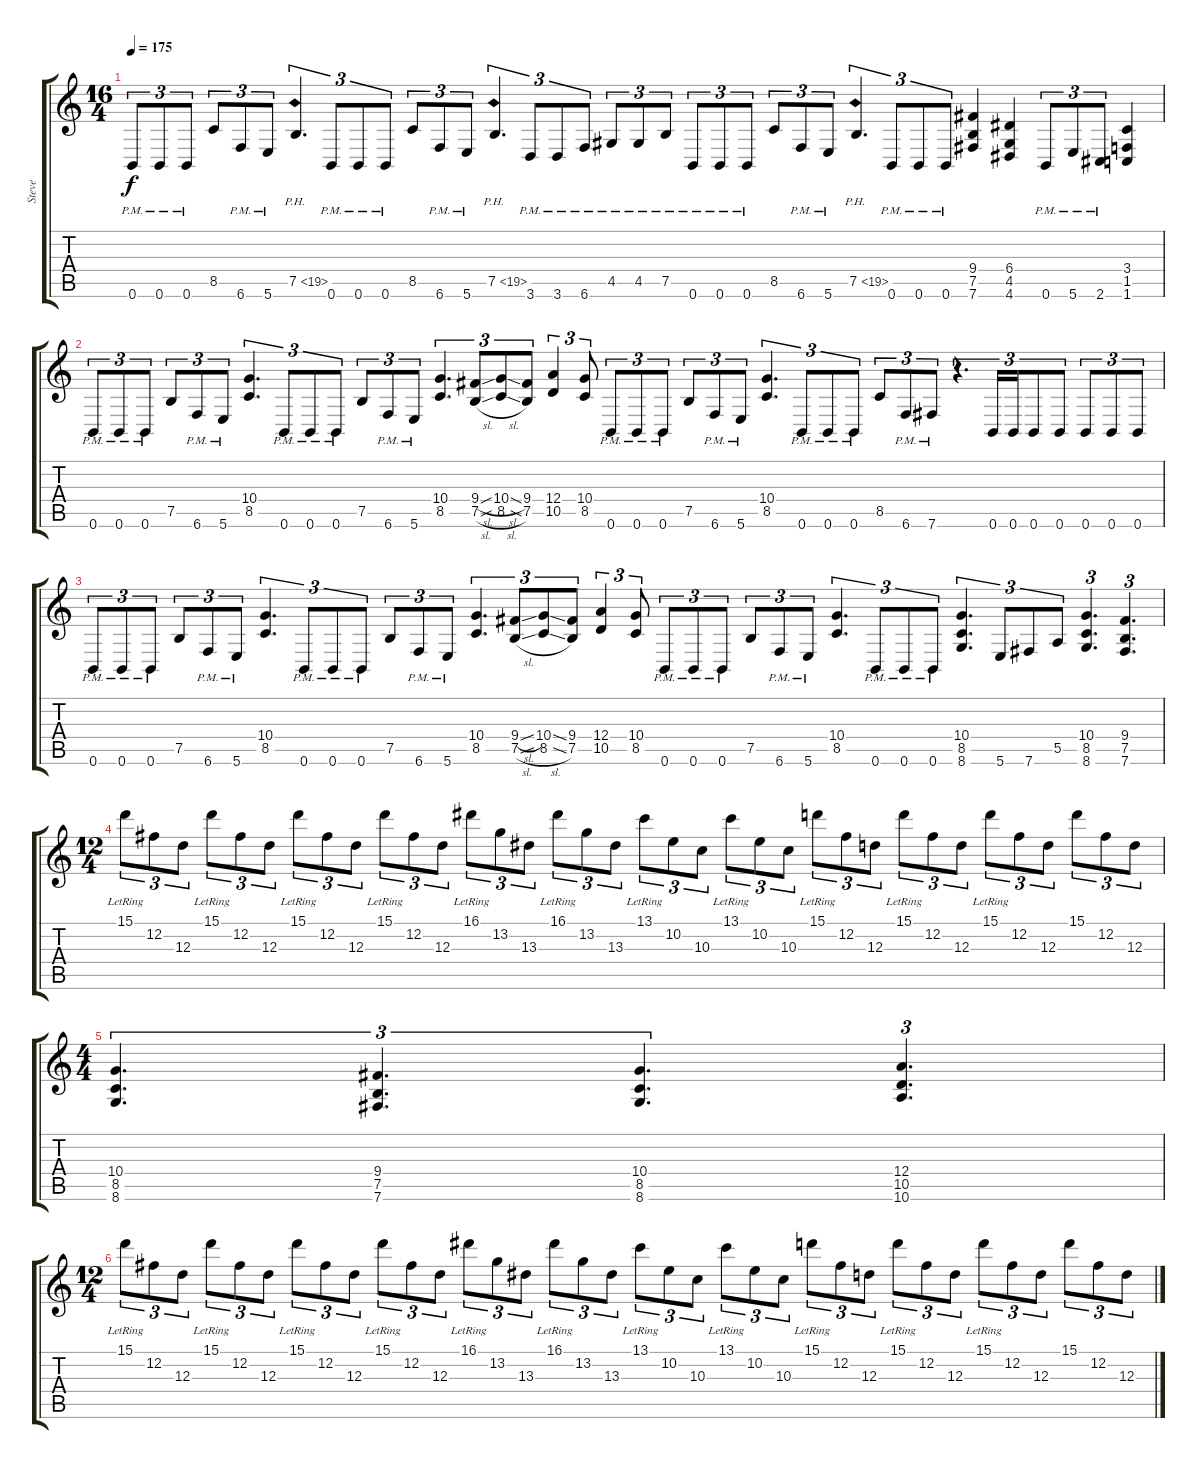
\track ("Steve" "Steve") {instrument distortionguitar}
\staff {score tabs}
\tuning (B3 Gb3 D3 A2 E2 B1) {hide}
\ts (16 4)
\tempo 175
\clef g2
\ks c
0.6{pm}.8{tu (3 2) dy f} 0.6{pm}.8{tu (3 2)} 0.6{pm}.8{tu (3 2)} 8.5.8{tu (3 2)} 6.6{pm}.8{tu (3 2)} 5.6{pm}.8{tu (3 2)} 7.5{ph 12}.4{d tu (3 2)} 0.6{pm}.8{tu (3 2)} 0.6{pm}.8{tu (3 2)} 0.6{pm}.8{tu (3 2)} 8.5.8{tu (3 2)} 6.6{pm}.8{tu (3 2)} 5.6{pm}.8{tu (3 2)} 7.5{ph 12}.4{d tu (3 2)} 3.6{pm}.8{tu (3 2)} 3.6{pm}.8{tu (3 2)} 6.6{pm}.8{tu (3 2)} 4.5{pm}.8{tu (3 2)} 4.5{pm}.8{tu (3 2)} 7.5{pm}.8{tu (3 2)} 0.6{pm}.8{tu (3 2)} 0.6{pm}.8{tu (3 2)} 0.6{pm}.8{tu (3 2)} 8.5.8{tu (3 2)} 6.6{pm}.8{tu (3 2)} 5.6{pm}.8{tu (3 2)} 7.5{ph 12}.4{d tu (3 2)} 0.6{pm}.8{tu (3 2)} 0.6{pm}.8{tu (3 2)} 0.6{pm}.8{tu (3 2)} (9.4 7.5 7.6).4 (6.4 4.5 4.6).4 0.6{pm}.8{tu (3 2)} 5.6{pm}.8{tu (3 2)} 2.6{pm}.8{tu (3 2)} (3.4 1.5 1.6).4 |
0.6{pm}.8{tu (3 2)} 0.6{pm}.8{tu (3 2)} 0.6{pm}.8{tu (3 2)} 7.5.8{tu (3 2)} 6.6{pm}.8{tu (3 2)} 5.6{pm}.8{tu (3 2)} (10.4 8.5).4{d tu (3 2)} 0.6{pm}.8{tu (3 2)} 0.6{pm}.8{tu (3 2)} 0.6{pm}.8{tu (3 2)} 7.5.8{tu (3 2)} 6.6{pm}.8{tu (3 2)} 5.6{pm}.8{tu (3 2)} (10.4 8.5).4{d tu (3 2)} (9.4{sl} 7.5{sl}).8{tu (3 2)} (10.4{sl} 8.5{sl}).8{tu (3 2)} (9.4 7.5).8{tu (3 2)} (12.4 10.5).4{tu (3 2)} (10.4 8.5).8{tu (3 2)} 0.6{pm}.8{tu (3 2)} 0.6{pm}.8{tu (3 2)} 0.6{pm}.8{tu (3 2)} 7.5.8{tu (3 2)} 6.6{pm}.8{tu (3 2)} 5.6{pm}.8{tu (3 2)} (10.4 8.5).4{d tu (3 2)} 0.6{pm}.8{tu (3 2)} 0.6{pm}.8{tu (3 2)} 0.6{pm}.8{tu (3 2)} 8.5.8{tu (3 2)} 6.6{pm}.8{tu (3 2)} 7.6{pm}.8{tu (3 2)} r.4{d tu (3 2)} 0.6.16{tu (3 2)} 0.6.16{tu (3 2)} 0.6.8{tu (3 2)} 0.6.8{tu (3 2)} 0.6.8{tu (3 2)} 0.6.8{tu (3 2)} 0.6.8{tu (3 2)} |
0.6{pm}.8{tu (3 2)} 0.6{pm}.8{tu (3 2)} 0.6{pm}.8{tu (3 2)} 7.5.8{tu (3 2)} 6.6{pm}.8{tu (3 2)} 5.6{pm}.8{tu (3 2)} (10.4 8.5).4{d tu (3 2)} 0.6{pm}.8{tu (3 2)} 0.6{pm}.8{tu (3 2)} 0.6{pm}.8{tu (3 2)} 7.5.8{tu (3 2)} 6.6{pm}.8{tu (3 2)} 5.6{pm}.8{tu (3 2)} (10.4 8.5).4{d tu (3 2)} (9.4{sl} 7.5{sl}).8{tu (3 2)} (10.4{ss} 8.5{sl}).8{tu (3 2)} (9.4 7.5).8{tu (3 2)} (12.4 10.5).4{tu (3 2)} (10.4 8.5).8{tu (3 2)} 0.6{pm}.8{tu (3 2)} 0.6{pm}.8{tu (3 2)} 0.6{pm}.8{tu (3 2)} 7.5.8{tu (3 2)} 6.6{pm}.8{tu (3 2)} 5.6{pm}.8{tu (3 2)} (10.4 8.5).4{d tu (3 2)} 0.6{pm}.8{tu (3 2)} 0.6{pm}.8{tu (3 2)} 0.6{pm}.8{tu (3 2)} (10.4 8.5 8.6).4{d tu (3 2)} 5.6.8{tu (3 2)} 7.6.8{tu (3 2)} 5.5.8{tu (3 2)} (10.4 8.5 8.6).4{d tu (3 2)} (9.4 7.5 7.6).4{d tu (3 2)} |
\ts (12 4)
15.1{lr}.8{tu (3 2)} 12.2.8{tu (3 2)} 12.3.8{tu (3 2)} 15.1{lr}.8{tu (3 2)} 12.2.8{tu (3 2)} 12.3.8{tu (3 2)} 15.1{lr}.8{tu (3 2)} 12.2.8{tu (3 2)} 12.3.8{tu (3 2)} 15.1{lr}.8{tu (3 2)} 12.2.8{tu (3 2)} 12.3.8{tu (3 2)} 16.1{lr}.8{tu (3 2)} 13.2.8{tu (3 2)} 13.3.8{tu (3 2)} 16.1{lr}.8{tu (3 2)} 13.2.8{tu (3 2)} 13.3.8{tu (3 2)} 13.1{lr}.8{tu (3 2)} 10.2.8{tu (3 2)} 10.3.8{tu (3 2)} 13.1{lr}.8{tu (3 2)} 10.2.8{tu (3 2)} 10.3.8{tu (3 2)} 15.1{lr}.8{tu (3 2)} 12.2.8{tu (3 2)} 12.3.8{tu (3 2)} 15.1{lr}.8{tu (3 2)} 12.2.8{tu (3 2)} 12.3.8{tu (3 2)} 15.1{lr}.8{tu (3 2)} 12.2.8{tu (3 2)} 12.3.8{tu (3 2)} 15.1.8{tu (3 2)} 12.2.8{tu (3 2)} 12.3.8{tu (3 2)} |
\ts (4 4)
(10.4 8.5 8.6).4{d tu (3 2)} (9.4 7.5 7.6).4{d tu (3 2)} (10.4 8.5 8.6).4{d tu (3 2)} (12.4 10.5 10.6).4{d tu (3 2)} |
\ts (12 4)
15.1{lr}.8{tu (3 2)} 12.2.8{tu (3 2)} 12.3.8{tu (3 2)} 15.1{lr}.8{tu (3 2)} 12.2.8{tu (3 2)} 12.3.8{tu (3 2)} 15.1{lr}.8{tu (3 2)} 12.2.8{tu (3 2)} 12.3.8{tu (3 2)} 15.1{lr}.8{tu (3 2)} 12.2.8{tu (3 2)} 12.3.8{tu (3 2)} 16.1{lr}.8{tu (3 2)} 13.2.8{tu (3 2)} 13.3.8{tu (3 2)} 16.1{lr}.8{tu (3 2)} 13.2.8{tu (3 2)} 13.3.8{tu (3 2)} 13.1{lr}.8{tu (3 2)} 10.2.8{tu (3 2)} 10.3.8{tu (3 2)} 13.1{lr}.8{tu (3 2)} 10.2.8{tu (3 2)} 10.3.8{tu (3 2)} 15.1{lr}.8{tu (3 2)} 12.2.8{tu (3 2)} 12.3.8{tu (3 2)} 15.1{lr}.8{tu (3 2)} 12.2.8{tu (3 2)} 12.3.8{tu (3 2)} 15.1{lr}.8{tu (3 2)} 12.2.8{tu (3 2)} 12.3.8{tu (3 2)} 15.1.8{tu (3 2)} 12.2.8{tu (3 2)} 12.3.8{tu (3 2)}
